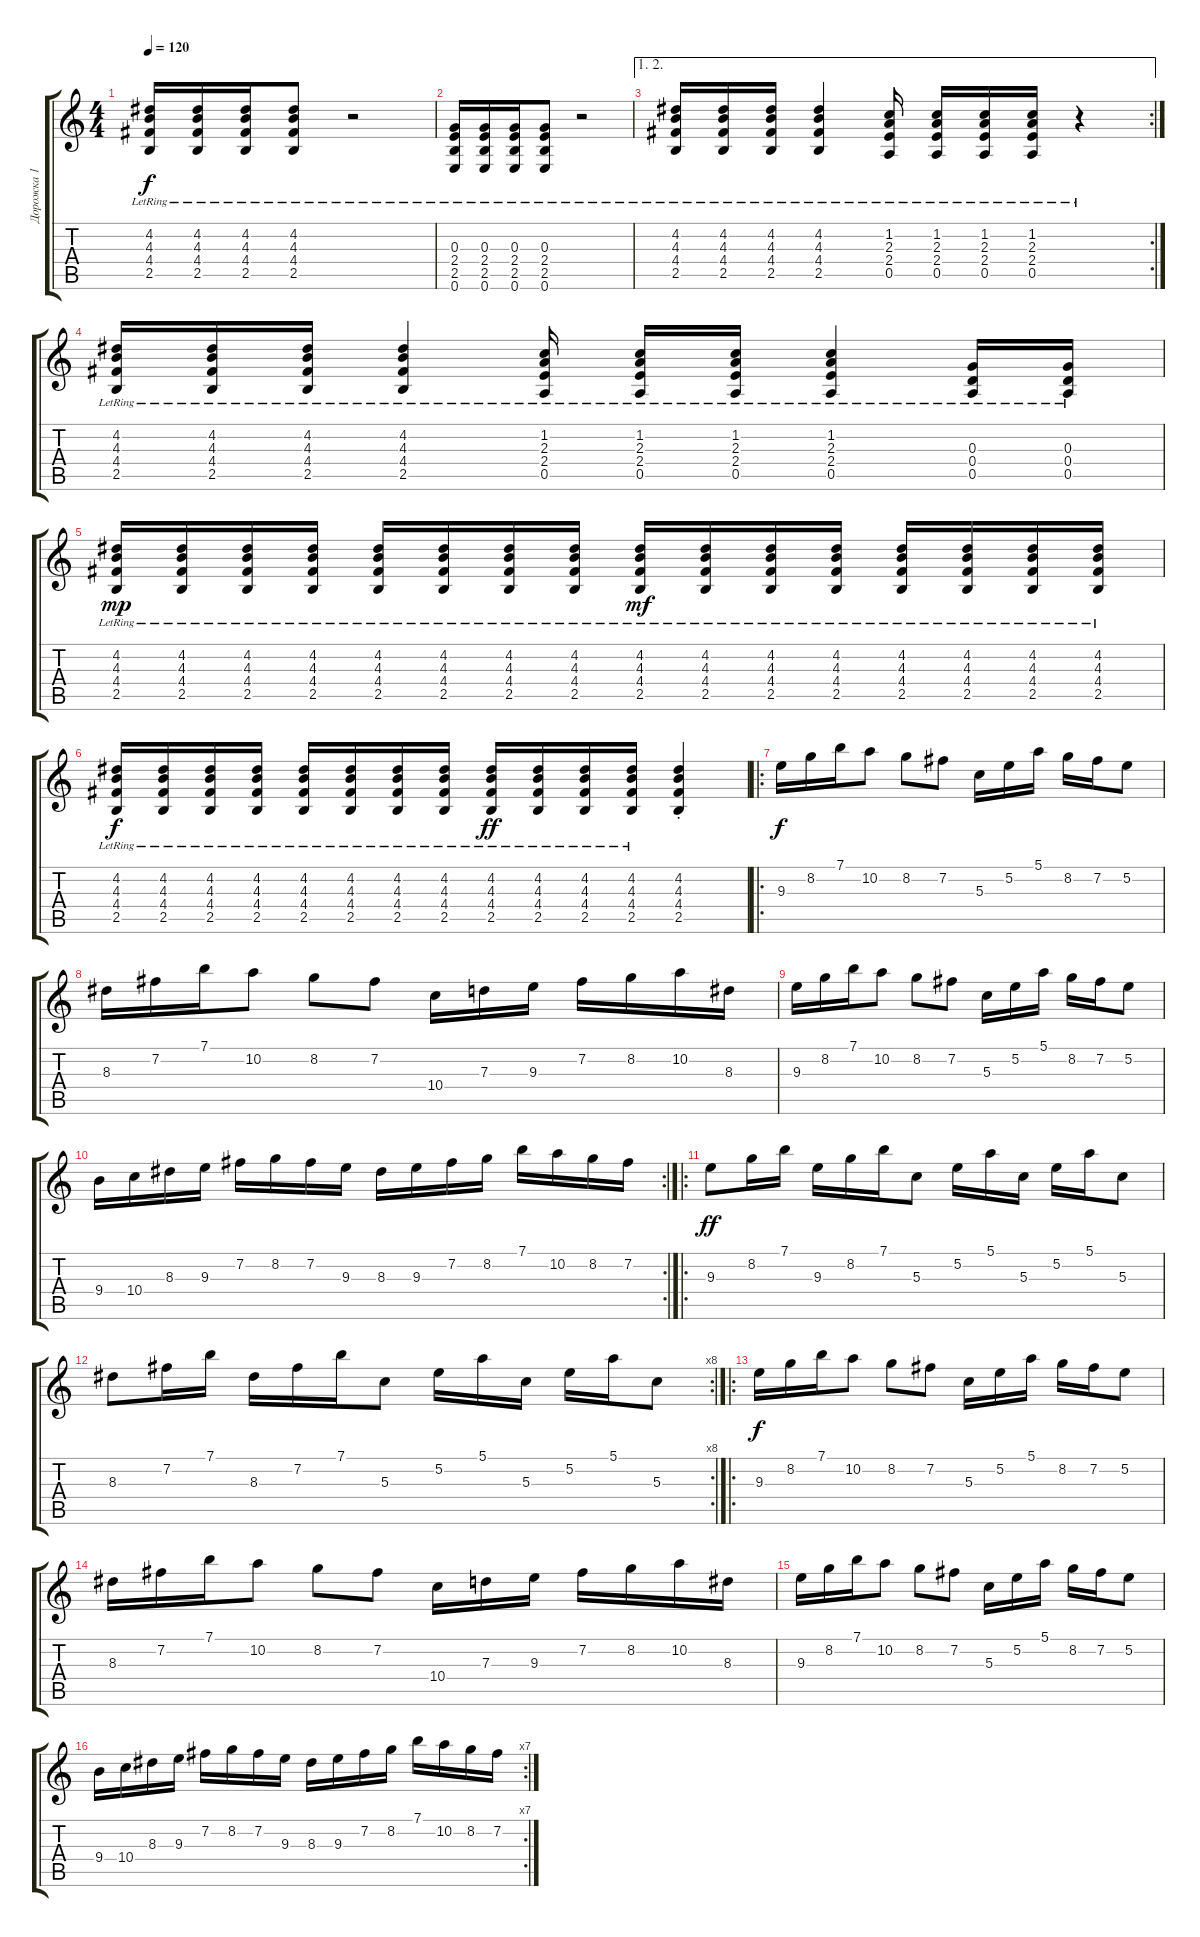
\track ("Дорожка 1" "Дорожка 1") {instrument acousticguitarsteel}
\staff {score tabs}
\tuning (E4 B3 G3 D3 A2 E2) {hide}
\ts (4 4)
\tempo 120
\clef g2
\ks c
(4.2{lr} 4.3 4.4 2.5).16{dy f} (4.2{lr} 4.3 4.4 2.5).16 (4.2{lr} 4.3 4.4 2.5).16 (4.2{lr} 4.3 4.4 2.5).8 r.2 |
(0.3{lr} 2.4 2.5 0.6).16 (0.3{lr} 2.4 2.5 0.6).16 (0.3{lr} 2.4 2.5 0.6).16 (0.3{lr} 2.4 2.5 0.6).8 r.2 |
\ae (1 2)
\rc 2
(4.2{lr} 4.3 4.4 2.5).16 (4.2{lr} 4.3 4.4 2.5).16 (4.2{lr} 4.3 4.4 2.5).16 (4.2{lr} 4.3 4.4 2.5).4 (1.2{lr} 2.3 2.4 0.5).16 (1.2{lr} 2.3 2.4 0.5).16 (1.2{lr} 2.3 2.4 0.5).16 (1.2{lr} 2.3 2.4 0.5).16 r.4 |
(4.2{lr} 4.3 4.4 2.5).16 (4.2{lr} 4.3 4.4 2.5).16 (4.2{lr} 4.3 4.4 2.5).16 (4.2{lr} 4.3 4.4 2.5).4 (1.2{lr} 2.3 2.4 0.5).16 (1.2{lr} 2.3 2.4 0.5).16 (1.2{lr} 2.3 2.4 0.5).16 (1.2{lr} 2.3 2.4 0.5).4 (0.3{lr} 0.4 0.5).16 (0.3{lr} 0.4 0.5).16 |
(4.2{lr} 4.3 4.4 2.5).16{dy mp} (4.2{lr} 4.3 4.4 2.5).16 (4.2{lr} 4.3 4.4 2.5).16 (4.2{lr} 4.3 4.4 2.5).16 (4.2{lr} 4.3 4.4 2.5).16 (4.2{lr} 4.3 4.4 2.5).16 (4.2{lr} 4.3 4.4 2.5).16 (4.2{lr} 4.3 4.4 2.5).16 (4.2{lr} 4.3 4.4 2.5).16{dy mf} (4.2{lr} 4.3 4.4 2.5).16 (4.2{lr} 4.3 4.4 2.5).16 (4.2{lr} 4.3 4.4 2.5).16 (4.2{lr} 4.3 4.4 2.5).16 (4.2{lr} 4.3 4.4 2.5).16 (4.2{lr} 4.3 4.4 2.5).16 (4.2{lr} 4.3 4.4 2.5).16 |
(4.2{lr} 4.3 4.4 2.5).16{dy f} (4.2{lr} 4.3 4.4 2.5).16 (4.2{lr} 4.3 4.4 2.5).16 (4.2{lr} 4.3 4.4 2.5).16 (4.2{lr} 4.3 4.4 2.5).16 (4.2{lr} 4.3 4.4 2.5).16 (4.2{lr} 4.3 4.4 2.5).16 (4.2{lr} 4.3 4.4 2.5).16 (4.2{lr} 4.3 4.4 2.5).16{dy ff} (4.2{lr} 4.3 4.4 2.5).16 (4.2{lr} 4.3 4.4 2.5).16 (4.2{lr} 4.3 4.4 2.5).16 (4.2{st} 4.3{st} 4.4{st} 2.5{st}).4 |
\ro
9.3.16{dy f} 8.2.16 7.1.16 10.2.8 8.2.8 7.2.8 5.3.16 5.2.16 5.1.16 8.2.16 7.2.16 5.2.8 |
8.3.16 7.2.16 7.1.16 10.2.8 8.2.8 7.2.8 10.4.16 7.3.16 9.3.16 7.2.16 8.2.16 10.2.16 8.3.16 |
9.3.16 8.2.16 7.1.16 10.2.8 8.2.8 7.2.8 5.3.16 5.2.16 5.1.16 8.2.16 7.2.16 5.2.8 |
\rc 2
9.4.16 10.4.16 8.3.16 9.3.16 7.2.16 8.2.16 7.2.16 9.3.16 8.3.16 9.3.16 7.2.16 8.2.16 7.1.16 10.2.16 8.2.16 7.2.16 |
\ro
9.3.8{dy ff} 8.2.16 7.1.16 9.3.16 8.2.16 7.1.16 5.3.8 5.2.16 5.1.16 5.3.16 5.2.16 5.1.16 5.3.8 |
\rc 8
8.3.8 7.2.16 7.1.16 8.3.16 7.2.16 7.1.16 5.3.8 5.2.16 5.1.16 5.3.16 5.2.16 5.1.16 5.3.8 |
\ro
9.3.16{dy f} 8.2.16 7.1.16 10.2.8 8.2.8 7.2.8 5.3.16 5.2.16 5.1.16 8.2.16 7.2.16 5.2.8 |
8.3.16 7.2.16 7.1.16 10.2.8 8.2.8 7.2.8 10.4.16 7.3.16 9.3.16 7.2.16 8.2.16 10.2.16 8.3.16 |
9.3.16 8.2.16 7.1.16 10.2.8 8.2.8 7.2.8 5.3.16 5.2.16 5.1.16 8.2.16 7.2.16 5.2.8 |
\rc 7
9.4.16 10.4.16 8.3.16 9.3.16 7.2.16 8.2.16 7.2.16 9.3.16 8.3.16 9.3.16 7.2.16 8.2.16 7.1.16 10.2.16 8.2.16 7.2.16
